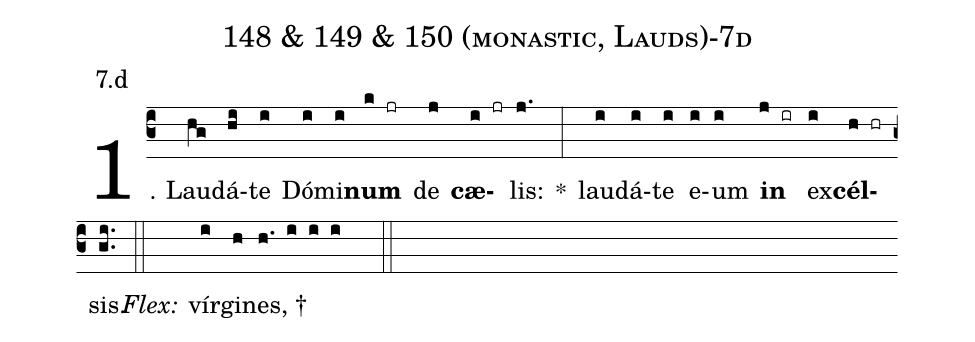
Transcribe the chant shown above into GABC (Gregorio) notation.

name: 148 & 149 & 150 (monastic, Lauds)-7d;
annotation: 7.d;
%%
(c3)1. Lau(hg)dá(hi)te(i) Dó(i)mi(i)<b>num</b>(k jr) de(j) <b>cæ</b>(i jr)lis:(j.) *(:) lau(i)dá(i)te(i) e(i)um(i) <b>in</b>(j ir) ex(i)<b>cél</b>(h hr)sis.(gi..) (::)
<i>Flex:</i>()  vír(i)gi(h)nes, †(h. i i i  ::)
